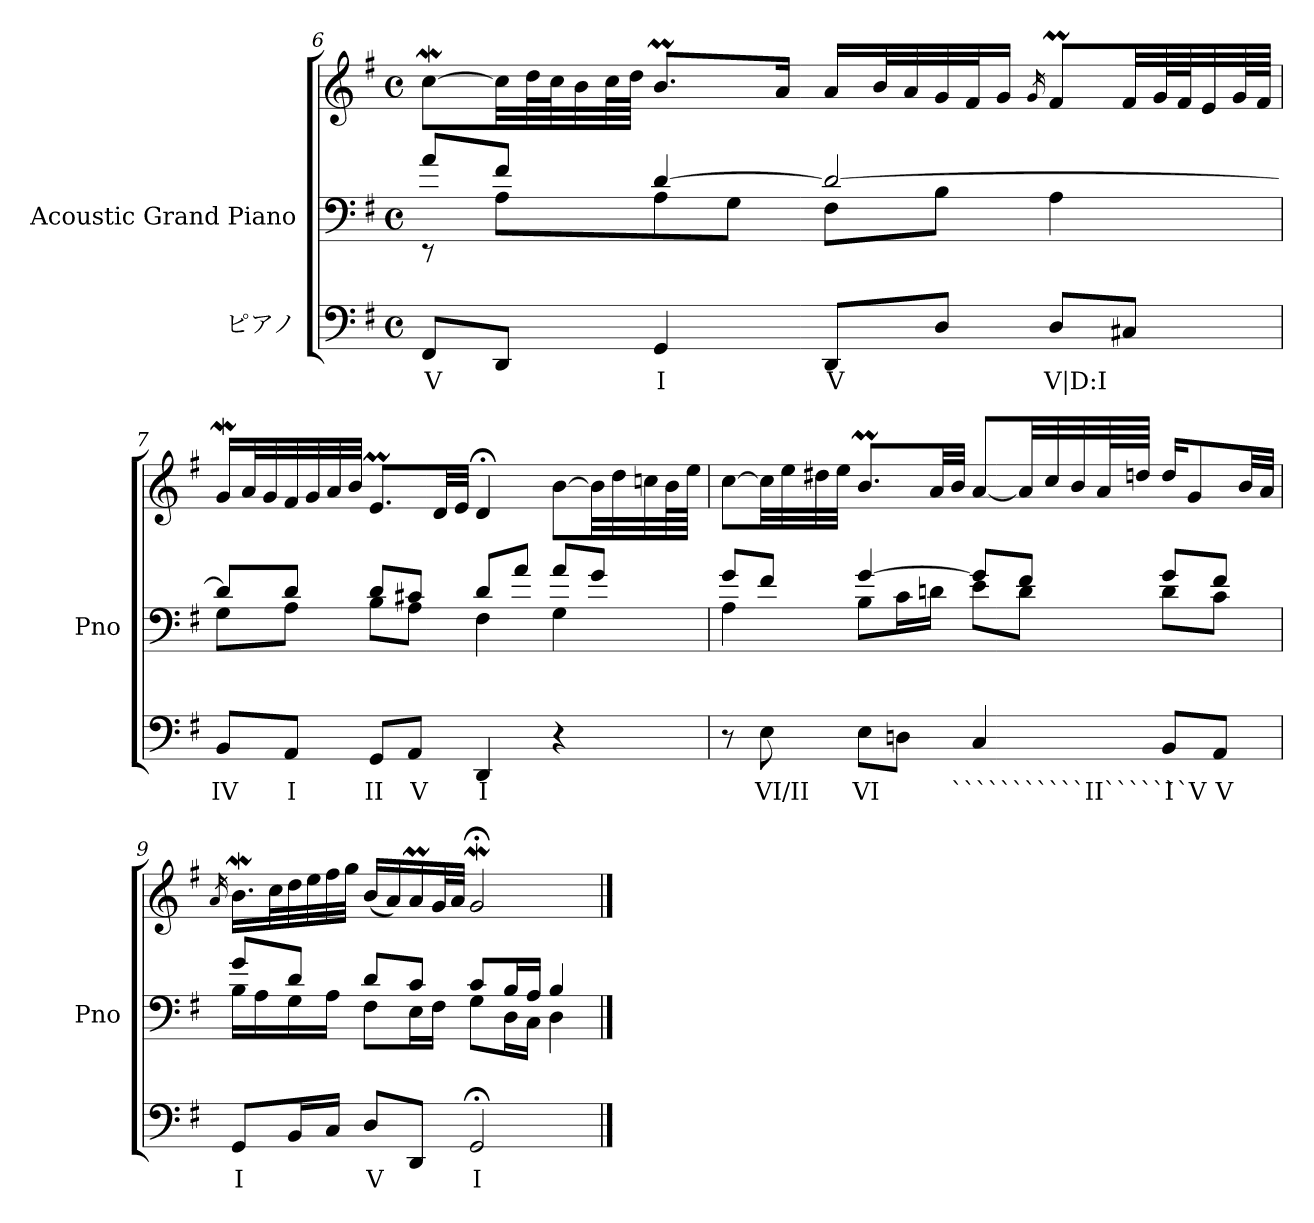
**kern	**text	**kern	**kern
*part2	*part2	*part1	*part1
*staff3	*staff3	*staff2	*staff1
*I"ピアノ	*	*I"Acoustic Grand Piano	*
*	*	*I'Pno	*
*clefF4	*	*clefF4	*clefG2
*k[f#]	*	*k[f#]	*k[f#]
*G:	*	*G:	*G:
*M4/4	*	*M4/4	*M4/4
*met(c)	*	*met(c)	*met(c)
=6	=6	=6	=6
!	!LO:LY:b	!	!
*	*	*^	*
8FF#/L	V	8a/L	8rEE	[8ccw\L
8DD/J	.	8f#/J	8A\L	32cc\LL]
.	.	.	.	64dd\L
.	.	.	.	64cc\J
.	.	.	.	32b\
.	.	.	.	64cc\L
.	.	.	.	64dd\JJJJ
!	!LO:LY:b	!	!	!
4GG/	I	[>4d/	8A\	8.bm/L
.	.	.	8G\J	.
.	.	.	.	16a/Jk
!	!LO:LY:b	!	!	!
8DD/L	V	2d/_	8F#\L	16a/LL
.	.	.	.	32b/L
.	.	.	.	32a/
8D/J	.	.	8B\J	32g/
.	.	.	.	32f#/J
.	.	.	.	16g/JJ
.	.	.	.	16qg/
!	!LO:LY:b	!	!	!
8D/L	V|D:I	.	4A\	8f#m/L
8C#X/J	.	.	.	32f#/LL
.	.	.	.	64g/L
.	.	.	.	64f#/J
.	.	.	.	32e/
.	.	.	.	64g/L
.	.	.	.	64f#/JJJJ
=7	=7	=7	=7	=7
!	!LO:LY:b	!	!	!
8BB/L	IV	8d/L]	8G\L	16gw/LL
.	.	.	.	32a/L
.	.	.	.	32g/
!	!LO:LY:b	!	!	!
8AA/J	I	8d/J	8A\J	32f#/
.	.	.	.	32g/
.	.	.	.	32a/
.	.	.	.	32b/JJJ
!	!LO:LY:b	!	!	!
8GG/L	II	8d/L	8B\L	8.eM/L
!	!LO:LY:b	!	!	!
8AA/J	V	8c#X/J	8A\J	.
.	.	.	.	32d/LL
.	.	.	.	32e/JJJ
!	!LO:LY:b	!	!	!
4DD/	I	8d/L	4F#\	4d;/
.	.	8a/J	.	.
!	!LO:LY:b	!	!	!
4r	G:I	8a/L	4G\	[8b\L
.	.	8g/J	.	32b\LL]
.	.	.	.	32dd\
.	.	.	.	32ccn\
.	.	.	.	64b\L
.	.	.	.	64ee\JJJJ
!!LO:LB:g=z
=8	=8	=8	=8	=8
!	!LO:LY:b	!	!	!
8r	II	8g/L	4A\	[8cc\L
!	!LO:LY:b	!	!	!
8E\	VI/II	8f#/J	.	32cc\LL]
.	.	.	.	32ee\
.	.	.	.	32dd#X\
.	.	.	.	32ee\JJJ
!	!LO:LY:b	!	!	!
8E\L	VI	[>4g/	8B\L	8.bm/L
8Dn\J	.	.	16c\L	.
.	.	.	16dn\JJ	32a/LL
.	.	.	.	32b/JJJ
!	!LO:LY:b	!	!	!
4C/	```````````II```````V	8g/L]	8e\L	[8a/L
.	.	8f#/J	8d\J	32a/LL]
.	.	.	.	32cc/
.	.	.	.	32b/
.	.	.	.	64a/L
.	.	.	.	64ddn/JJJJ
!	!LO:LY:b	!	!	!
8BB/L	I	8g/L	8d\L	16dd/KL
.	.	.	.	8g/
!	!LO:LY:b	!	!	!
8AA/J	V	8f#/J	8c\J	.
.	.	.	.	32b/LL
.	.	.	.	32a/JJJ
=9	=9	=9	=9	=9
.	.	.	.	16qa/
!	!LO:LY:b	!	!	!
8GG/L	I	8g/L	16B\LL	16.bW\LL
.	.	.	16A\	.
.	.	.	.	32cc\L
16BB/L	.	8d/J	16G\	32dd\
.	.	.	.	32ee\
16C/JJ	.	.	16A\JJ	32ff#\
.	.	.	.	32gg\JJJ
!	!LO:LY:b	!	!	!
8D/L	V	8d/L	8F#\L	(<16b/LL
.	.	.	.	16a/)
8DD/J	.	8c/J	16E\L	16aM/
.	.	.	16F#\JJ	32g/L
.	.	.	.	32a/JJJ
!	!LO:LY:b	!	!	!
2GG;/	I	8c/L	8G\L	2g;w/
.	.	16B/L	16D\L	.
.	.	16A/JJ	16C\JJ	.
.	.	4B/	4D\	.
*	*	*v	*v	*
==	==	==	==
*-	*-	*-	*-
